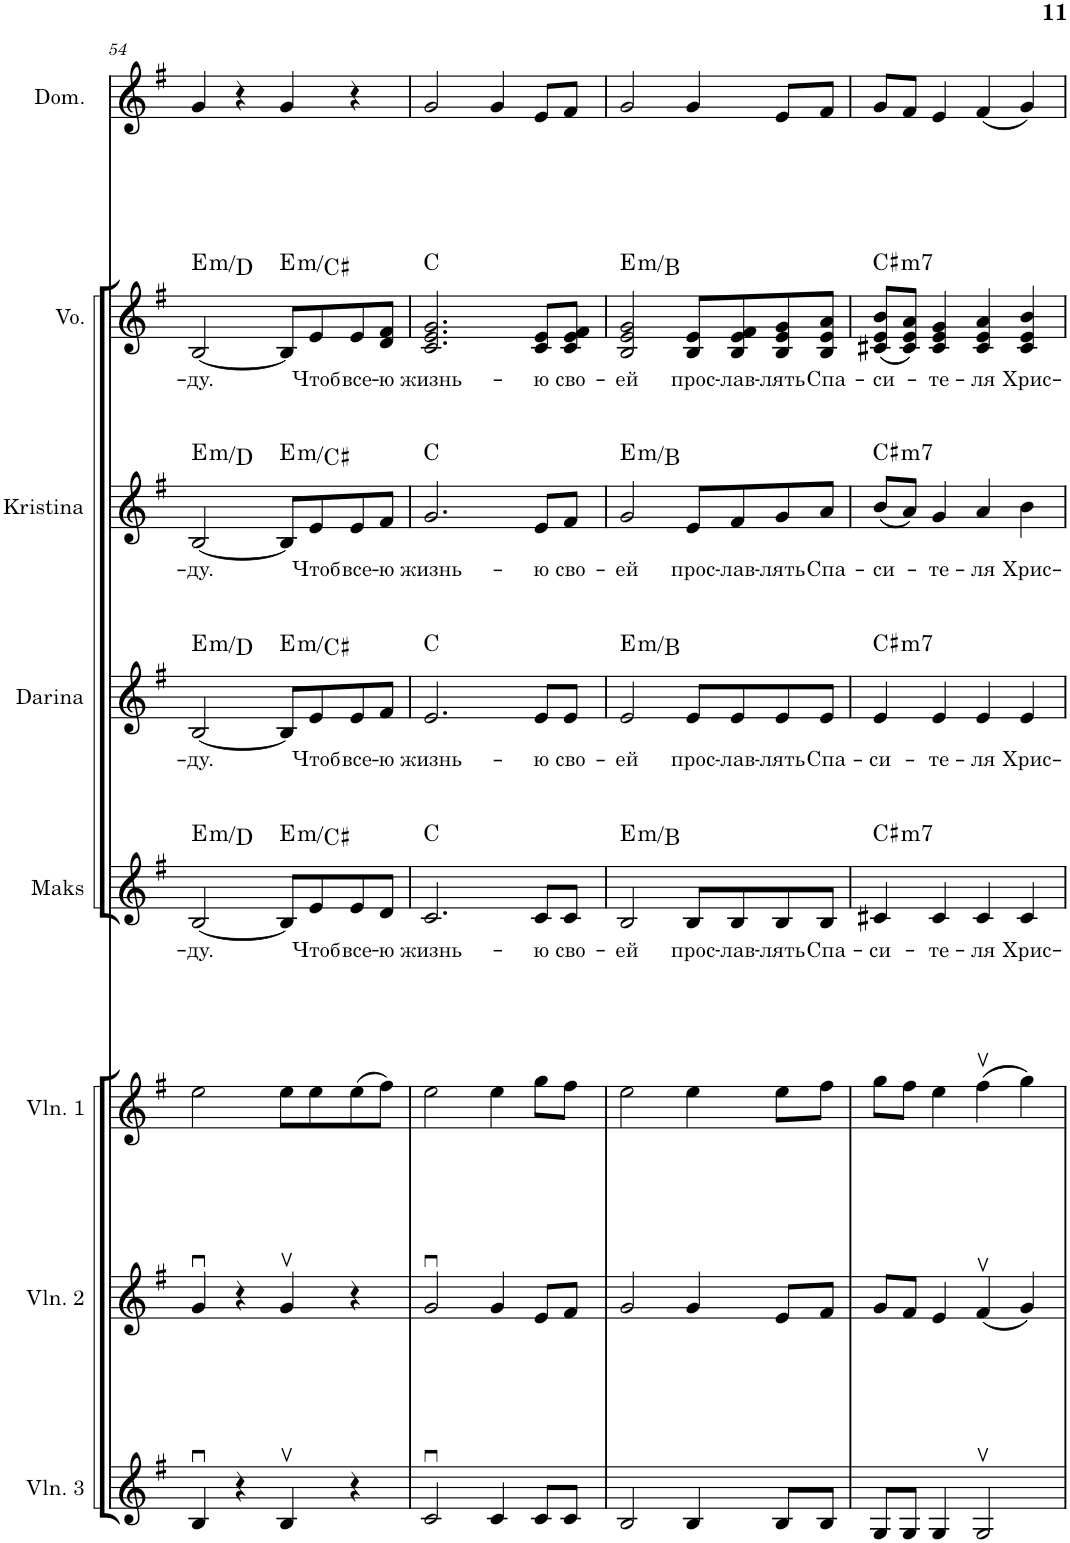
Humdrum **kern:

**kern	**kern	**kern	**kern	**text	**harte	**kern	**text	**harte	**kern	**text	**harte	**kern	**text	**harte	**kern
*part8	*part7	*part6	*part5	*part5	*part5	*part4	*part4	*part4	*part3	*part3	*part3	*part2	*part2	*part2	*part1
*staff8	*staff7	*staff6	*staff5	*staff5	*	*staff4	*staff4	*	*staff3	*staff3	*	*staff2	*staff2	*	*staff1
*I"Violin 3	*I"Violin 2	*I"Violin 1	*I"Maks	*	*	*I"Darina	*	*	*I"Kristina	*	*	*I"Voice	*	*	*I"Domra
*I'Vln. 3	*I'Vln. 2	*I'Vln. 1	*I'Maks	*	*	*I'Darina	*	*	*I'Kristina	*	*	*I'Vo.	*	*	*I'Dom.
!!LO:PB:g=z
*clefG2	*clefG2	*clefG2	*clefG2	*	*	*clefG2	*	*	*clefG2	*	*	*clefG2	*	*	*clefG2
*k[f#]	*k[f#]	*k[f#]	*k[f#]	*	*	*k[f#]	*	*	*k[f#]	*	*	*k[f#]	*	*	*k[f#]
*M4/4	*M4/4	*M4/4	*M4/4	*	*	*M4/4	*	*	*M4/4	*	*	*M4/4	*	*	*M4/4
=54	=54	=54	=54	=54	=54	=54	=54	=54	=54	=54	=54	=54	=54	=54	=54
!	!	!	!	!LO:LY:b	!LO:H:kt=m	!	!LO:LY:b	!LO:H:kt=m	!	!LO:LY:b	!LO:H:kt=m	!	!LO:LY:b	!LO:H:kt=m	!
4Bu/	4gu/	2ee\	[2B/	-ду.	E:min/b7	[2B/	-ду.	E:min/b7	[2B/	-ду.	E:min/b7	[2B/	-ду.	E:min/b7	4g/
4r	4r	.	.	.	.	.	.	.	.	.	.	.	.	.	4r
!	!	!	!	!	!LO:H:kt=m	!	!	!LO:H:kt=m	!	!	!LO:H:kt=m	!	!	!LO:H:kt=m	!
4Bv/	4gv/	8ee\L	8B/L]	.	E:min/6	8B/L]	.	E:min/6	8B/L]	.	E:min/6	8B/L]	.	E:min/6	4g/
!	!	!	!	!LO:LY:b	!	!	!LO:LY:b	!	!	!LO:LY:b	!	!	!LO:LY:b	!	!
.	.	8ee\	8e/	Чтоб	.	8e/	Чтоб	.	8e/	Чтоб	.	8e/	Чтоб	.	.
!	!	!	!	!LO:LY:b	!	!	!LO:LY:b	!	!	!LO:LY:b	!	!	!LO:LY:b	!	!
4r	4r	(8ee\	8e/	все-	.	8e/	все-	.	8e/	все-	.	8e/	все-	.	4r
!	!	!	!	!LO:LY:b	!	!	!LO:LY:b	!	!	!LO:LY:b	!	!	!LO:LY:b	!	!
.	.	8ff#\J)	8d/J	-ю	.	8f#/J	-ю	.	8f#/J	-ю	.	8d/ 8f#/J	-ю	.	.
=55	=55	=55	=55	=55	=55	=55	=55	=55	=55	=55	=55	=55	=55	=55	=55
!	!	!	!	!LO:LY:b	!	!	!LO:LY:b	!	!	!LO:LY:b	!	!	!LO:LY:b	!	!
2cu/	2gu/	2ee\	2.c/	жизнь-	C:maj	2.e/	жизнь-	C:maj	2.g/	жизнь-	C:maj	2.c/ 2.e/ 2.g/	жизнь-	C:maj	2g/
4c/	4g/	4ee\	.	.	.	.	.	.	.	.	.	.	.	.	4g/
!	!	!	!	!LO:LY:b	!	!	!LO:LY:b	!	!	!LO:LY:b	!	!	!LO:LY:b	!	!
8c/L	8e/L	8gg\L	8c/L	-ю	.	8e/L	-ю	.	8e/L	-ю	.	8c/ 8e/L	-ю	.	8e/L
!	!	!	!	!LO:LY:b	!	!	!LO:LY:b	!	!	!LO:LY:b	!	!	!LO:LY:b	!	!
8c/J	8f#/J	8ff#\J	8c/J	сво-	.	8e/J	сво-	.	8f#/J	сво-	.	8c/ 8e/ 8f#/J	сво-	.	8f#/J
=56	=56	=56	=56	=56	=56	=56	=56	=56	=56	=56	=56	=56	=56	=56	=56
!	!	!	!	!LO:LY:b	!LO:H:kt=m	!	!LO:LY:b	!LO:H:kt=m	!	!LO:LY:b	!LO:H:kt=m	!	!LO:LY:b	!LO:H:kt=m	!
2B/	2g/	2ee\	2B/	-ей	E:min/5	2e/	-ей	E:min/5	2g/	-ей	E:min/5	2B/ 2e/ 2g/	-ей	E:min/5	2g/
!	!	!	!	!LO:LY:b	!	!	!LO:LY:b	!	!	!LO:LY:b	!	!	!LO:LY:b	!	!
4B/	4g/	4ee\	8B/L	прос-	.	8e/L	прос-	.	8e/L	прос-	.	8B/ 8e/L	прос-	.	4g/
!	!	!	!	!LO:LY:b	!	!	!LO:LY:b	!	!	!LO:LY:b	!	!	!LO:LY:b	!	!
.	.	.	8B/	-лав-	.	8e/	-лав-	.	8f#/	-лав-	.	8B/ 8e/ 8f#/	-лав-	.	.
!	!	!	!	!LO:LY:b	!	!	!LO:LY:b	!	!	!LO:LY:b	!	!	!LO:LY:b	!	!
8B/L	8e/L	8ee\L	8B/	-лять	.	8e/	-лять	.	8g/	-лять	.	8B/ 8e/ 8g/	-лять	.	8e/L
!	!	!	!	!LO:LY:b	!	!	!LO:LY:b	!	!	!LO:LY:b	!	!	!LO:LY:b	!	!
8B/J	8f#/J	8ff#\J	8B/J	Спа-	.	8e/J	Спа-	.	8a/J	Спа-	.	8B/ 8e/ 8a/J	Спа-	.	8f#/J
=57	=57	=57	=57	=57	=57	=57	=57	=57	=57	=57	=57	=57	=57	=57	=57
!	!	!	!	!LO:LY:b	!LO:H:kt=m7	!	!LO:LY:b	!LO:H:kt=m7	!	!LO:LY:b	!LO:H:kt=m7	!	!LO:LY:b	!LO:H:kt=m7	!
8G/L	8g/L	8gg\L	4c#X/	-си-	C#:min7	4e/	-си-	C#:min7	(8b/L	-си-	C#:min7	(8c#X/ 8e/ 8b/L	-си-	C#:min7	8g/L
8G/J	8f#/J	8ff#\J	.	.	.	.	.	.	8a/J)	.	.	8c#/ 8e/ 8a/J)	.	.	8f#/J
!	!	!	!	!LO:LY:b	!	!	!LO:LY:b	!	!	!LO:LY:b	!	!	!LO:LY:b	!	!
4G/	4e/	4ee\	4c#/	-те-	.	4e/	-те-	.	4g/	-те-	.	4c#/ 4e/ 4g/	-те-	.	4e/
!	!	!	!	!LO:LY:b	!	!	!LO:LY:b	!	!	!LO:LY:b	!	!	!LO:LY:b	!	!
2Gv/	(4f#v/	(4ff#v\	4c#/	-ля	.	4e/	-ля	.	4a/	-ля	.	4c#/ 4e/ 4a/	-ля	.	(4f#/
!	!	!	!	!LO:LY:b	!	!	!LO:LY:b	!	!	!LO:LY:b	!	!	!LO:LY:b	!	!
.	4g/)	4gg\)	4c#/	Хрис-	.	4e/	Хрис-	.	4b\	Хрис-	.	4c#/ 4e/ 4b/	Хрис-	.	4g/)
=	=	=	=	=	=	=	=	=	=	=	=	=	=	=	=
*-	*-	*-	*-	*-	*-	*-	*-	*-	*-	*-	*-	*-	*-	*-	*-
